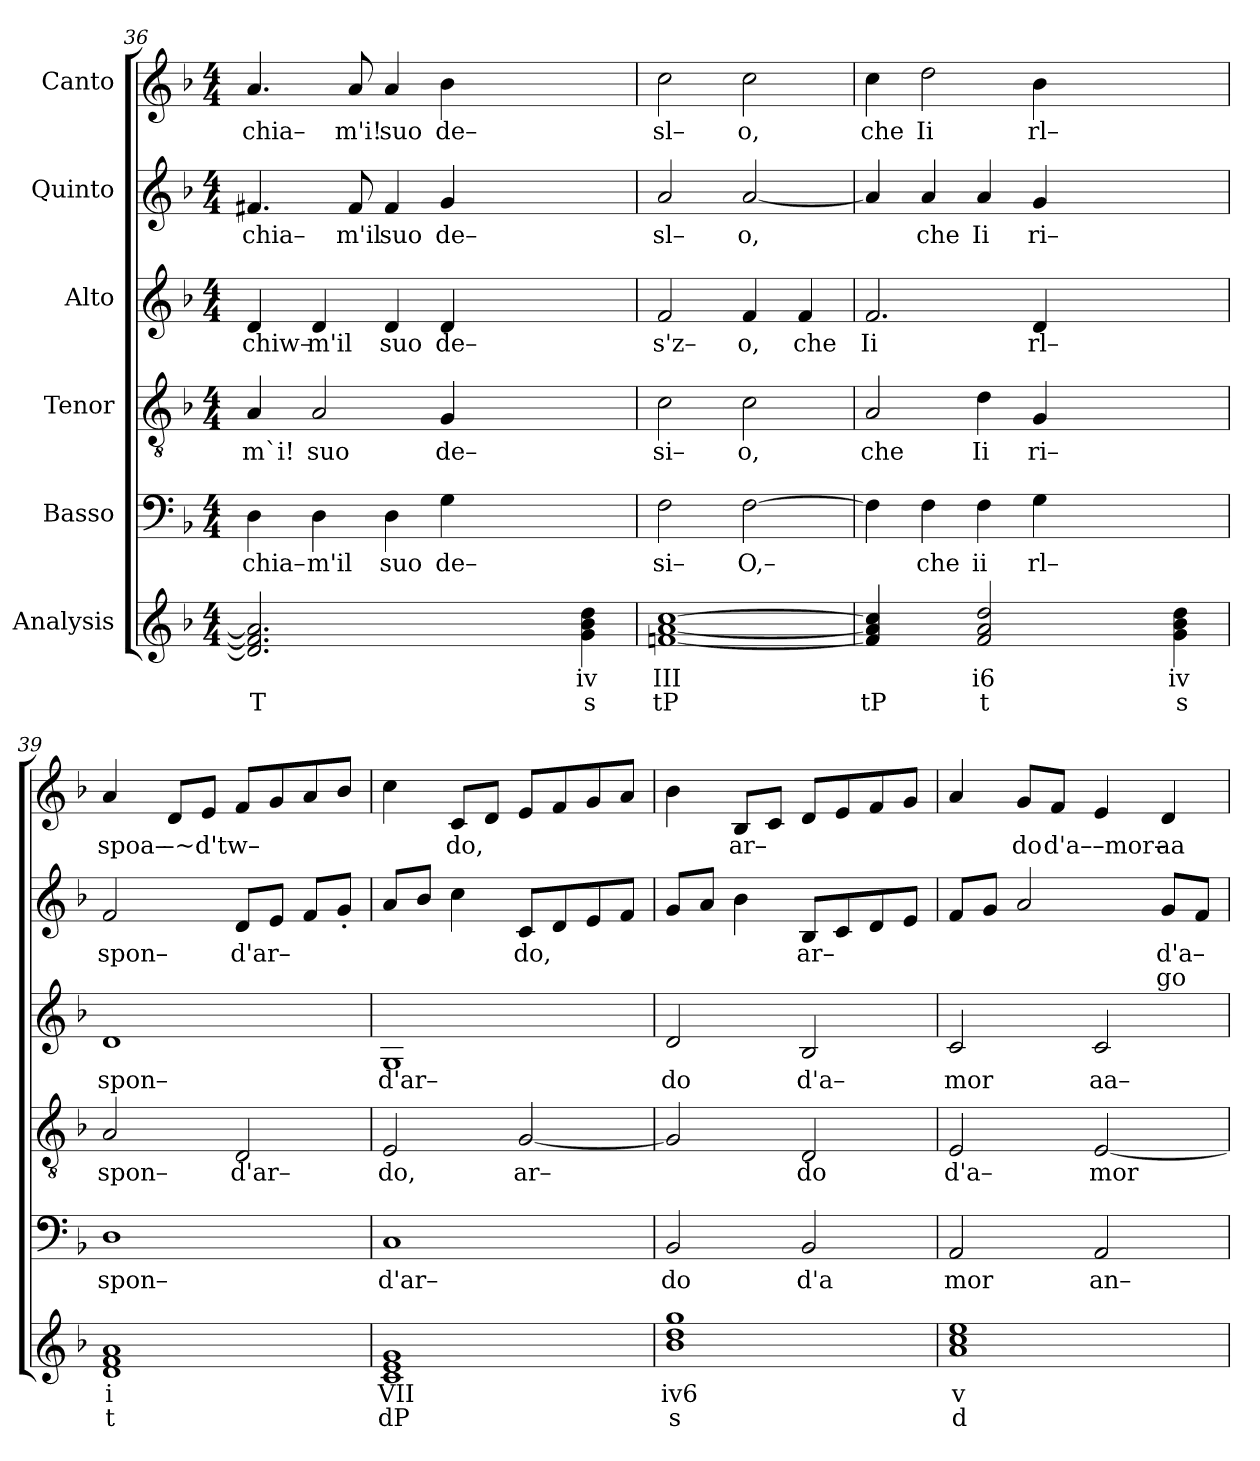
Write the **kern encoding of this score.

**kern	**text	**text	**kern	**text	**kern	**text	**kern	**text	**kern	**text	**text	**kern	**text
*part6	*part6	*part6	*part5	*part5	*part4	*part4	*part3	*part3	*part2	*part2	*part2	*part1	*part1
*staff6	*staff6	*staff6	*staff5	*staff5	*staff4	*staff4	*staff3	*staff3	*staff2	*staff2	*staff2	*staff1	*staff1
*I"Analysis	*	*	*I"Basso	*	*I"Tenor	*	*I"Alto	*	*I"Quinto	*	*	*I"Canto	*
*	*	*	*clefF4	*	*clefGv2	*	*clefG2	*	*clefG2	*	*	*clefG2	*
*k[b-]	*	*	*k[b-]	*	*k[b-]	*	*k[b-]	*	*k[b-]	*	*	*k[b-]	*
*	*	*	*F:	*	*F:	*	*F:	*	*F:	*	*	*F:	*
*M4/4	*	*	*M4/4	*	*M4/4	*	*M4/4	*	*M4/4	*	*	*M4/4	*
=36	=36	=36	=36	=36	=36	=36	=36	=36	=36	=36	=36	=36	=36
!	!	!	!	!LO:LY:b	!	!	!	!	!	!	!	!	!
!	!	!	!	!	!	!LO:LY:b	!	!	!	!	!	!	!
!	!	!	!	!	!	!	!	!LO:LY:b	!	!	!	!	!
!	!	!	!	!	!	!	!	!	!	!LO:LY:b	!	!	!
!	!	!	!	!	!	!	!	!	!	!	!	!	!LO:LY:b
2.d] 2.f#] 2.a]	.	T	4D\	chia–	4A/	m`i!	4d/	chiw–	4.f#X/	chia–	.	4.a/	chia–
!	!	!	!	!LO:LY:b	!	!	!	!	!	!	!	!	!
!	!	!	!	!	!	!LO:LY:b	!	!	!	!	!	!	!
!	!	!	!	!	!	!	!	!LO:LY:b	!	!	!	!	!
.	.	.	4D\	m'il	2A/	suo	4d/	m'il	.	.	.	.	.
!	!	!	!	!	!	!	!	!	!	!LO:LY:b	!	!	!
!	!	!	!	!	!	!	!	!	!	!	!	!	!LO:LY:b
.	.	.	.	.	.	.	.	.	8f#/	m'il	.	8a/	m'i!
!	!	!	!	!LO:LY:b	!	!	!	!	!	!	!	!	!
!	!	!	!	!	!	!	!	!LO:LY:b	!	!	!	!	!
!	!	!	!	!	!	!	!	!	!	!LO:LY:b	!	!	!
!	!	!	!	!	!	!	!	!	!	!	!	!	!LO:LY:b
.	.	.	4D\	suo	.	.	4d/	suo	4f#/	suo	.	4a/	suo
!	!	!	!	!LO:LY:b	!	!	!	!	!	!	!	!	!
!	!	!	!	!	!	!LO:LY:b	!	!	!	!	!	!	!
!	!	!	!	!	!	!	!	!LO:LY:b	!	!	!	!	!
!	!	!	!	!	!	!	!	!	!	!LO:LY:b	!	!	!
!	!	!	!	!	!	!	!	!	!	!	!	!	!LO:LY:b
2.ryy	.	.	4G\	de–	4G/	de–	4d/	de–	4g/	de–	.	4b-\	de–
.	.	.	2.ryy	.	2.ryy	.	2.ryy	.	2.ryy	.	.	2.ryy	.
4g 4b- 4dd	iv	s	.	.	.	.	.	.	.	.	.	.	.
=37	=37	=37	=37	=37	=37	=37	=37	=37	=37	=37	=37	=37	=37
!	!	!	!	!LO:LY:b	!	!	!	!	!	!	!	!	!
!	!	!	!	!	!	!LO:LY:b	!	!	!	!	!	!	!
!	!	!	!	!	!	!	!	!LO:LY:b	!	!	!	!	!
!	!	!	!	!	!	!	!	!	!	!LO:LY:b	!	!	!
!	!	!	!	!	!	!	!	!	!	!	!	!	!LO:LY:b
[1fn [1a [1cc	III	tP	2F\	si–	2c\	si–	2f/	s'z–	2a/	sl–	.	2cc\	sl–
!	!	!	!	!LO:LY:b	!	!	!	!	!	!	!	!	!
!	!	!	!	!	!	!LO:LY:b	!	!	!	!	!	!	!
!	!	!	!	!	!	!	!	!LO:LY:b	!	!	!	!	!
!	!	!	!	!	!	!	!	!	!	!LO:LY:b	!	!	!
!	!	!	!	!	!	!	!	!	!	!	!	!	!LO:LY:b
.	.	.	[2F\	O,–	2c\	o,	4f/	o,	[2a/	o,	.	2cc\	o,
!	!	!	!	!	!	!	!	!LO:LY:b	!	!	!	!	!
.	.	.	.	.	.	.	4f/	che	.	.	.	.	.
=38	=38	=38	=38	=38	=38	=38	=38	=38	=38	=38	=38	=38	=38
!	!	!	!	!	!	!LO:LY:b	!	!	!	!	!	!	!
!	!	!	!	!	!	!	!	!LO:LY:b	!	!	!	!	!
!	!	!	!	!	!	!	!	!	!	!	!	!	!LO:LY:b
4f] 4a] 4cc]	.	tP	4F\]	.	2A/	che	2.f/	Ii	4a/]	.	.	4cc\	che
!	!	!	!	!LO:LY:b	!	!	!	!	!	!	!	!	!
!	!	!	!	!	!	!	!	!	!	!LO:LY:b	!	!	!
!	!	!	!	!	!	!	!	!	!	!	!	!	!LO:LY:b
4ryy	.	.	4F\	che	.	.	.	.	4a/	che	.	2dd\	Ii
!	!	!	!	!LO:LY:b	!	!	!	!	!	!	!	!	!
!	!	!	!	!	!	!LO:LY:b	!	!	!	!	!	!	!
!	!	!	!	!	!	!	!	!	!	!LO:LY:b	!	!	!
2f 2a 2dd	i6	t	4F\	ii	4d\	Ii	.	.	4a/	Ii	.	.	.
!	!	!	!	!LO:LY:b	!	!	!	!	!	!	!	!	!
!	!	!	!	!	!	!LO:LY:b	!	!	!	!	!	!	!
!	!	!	!	!	!	!	!	!LO:LY:b	!	!	!	!	!
!	!	!	!	!	!	!	!	!	!	!LO:LY:b	!	!	!
!	!	!	!	!	!	!	!	!	!	!	!	!	!LO:LY:b
.	.	.	4G\	rl–	4G/	ri–	4d/	rl–	4g/	ri–	.	4b-\	rl–
2ryy	.	.	2.ryy	.	2.ryy	.	2.ryy	.	2.ryy	.	.	2.ryy	.
4g 4b- 4dd	iv	s	.	.	.	.	.	.	.	.	.	.	.
=39	=39	=39	=39	=39	=39	=39	=39	=39	=39	=39	=39	=39	=39
!	!	!	!	!LO:LY:b	!	!	!	!	!	!	!	!	!
!	!	!	!	!	!	!LO:LY:b	!	!	!	!	!	!	!
!	!	!	!	!	!	!	!	!LO:LY:b	!	!	!	!	!
!	!	!	!	!	!	!	!	!	!	!LO:LY:b	!	!	!
!	!	!	!	!	!	!	!	!	!	!	!	!	!LO:LY:b
1d 1f 1a	i	t	1D	spon–	2A/	spon–	1d	spon–	2f/	spon–	.	4a/	spoa–
!	!	!	!	!	!	!	!	!	!	!	!	!	!LO:LY:b
.	.	.	.	.	.	.	.	.	.	.	.	8d/L	–~d'tw–
.	.	.	.	.	.	.	.	.	.	.	.	8e/J	.
!	!	!	!	!	!	!LO:LY:b	!	!	!	!	!	!	!
!	!	!	!	!	!	!	!	!	!	!LO:LY:b	!	!	!
.	.	.	.	.	2D/	d'ar–	.	.	8d/L	d'ar–	.	8f/L	.
.	.	.	.	.	.	.	.	.	8e/J	.	.	8g/	.
.	.	.	.	.	.	.	.	.	8f/L	.	.	8a/	.
.	.	.	.	.	.	.	.	.	8g'/J	.	.	8b-/J	.
=40	=40	=40	=40	=40	=40	=40	=40	=40	=40	=40	=40	=40	=40
!	!	!	!	!LO:LY:b	!	!	!	!	!	!	!	!	!
!	!	!	!	!	!	!LO:LY:b	!	!	!	!	!	!	!
!	!	!	!	!	!	!	!	!LO:LY:b	!	!	!	!	!
1c 1e 1g	VII	dP	1C	d'ar–	2E/	do,	1G	d'ar–	8a/L	.	.	4cc\	.
.	.	.	.	.	.	.	.	.	8b-/J	.	.	.	.
!	!	!	!	!	!	!	!	!	!	!	!	!	!LO:LY:b
.	.	.	.	.	.	.	.	.	4cc\	.	.	8c/L	do,
.	.	.	.	.	.	.	.	.	.	.	.	8d/J	.
!	!	!	!	!	!	!LO:LY:b	!	!	!	!	!	!	!
!	!	!	!	!	!	!	!	!	!	!LO:LY:b	!	!	!
.	.	.	.	.	[2G/	ar–	.	.	8c/L	do,	.	8e/L	.
.	.	.	.	.	.	.	.	.	8d/	.	.	8f/	.
.	.	.	.	.	.	.	.	.	8e/	.	.	8g/	.
.	.	.	.	.	.	.	.	.	8f/J	.	.	8a/J	.
=41	=41	=41	=41	=41	=41	=41	=41	=41	=41	=41	=41	=41	=41
!	!	!	!	!LO:LY:b	!	!	!	!	!	!	!	!	!
!	!	!	!	!	!	!	!	!LO:LY:b	!	!	!	!	!
1b- 1dd 1gg	iv6	s	2BB-/	do	2G/]	.	2d/	do	8g/L	.	.	4b-\	.
.	.	.	.	.	.	.	.	.	8a/J	.	.	.	.
!	!	!	!	!	!	!	!	!	!	!	!	!	!LO:LY:b
.	.	.	.	.	.	.	.	.	4b-\	.	.	8B-/L	ar–
.	.	.	.	.	.	.	.	.	.	.	.	8c/J	.
!	!	!	!	!LO:LY:b	!	!	!	!	!	!	!	!	!
!	!	!	!	!	!	!LO:LY:b	!	!	!	!	!	!	!
!	!	!	!	!	!	!	!	!LO:LY:b	!	!	!	!	!
!	!	!	!	!	!	!	!	!	!	!LO:LY:b	!	!	!
.	.	.	2BB-/	d'a	2D/	do	2B-/	d'a–	8B-/L	ar–	.	8d/L	.
.	.	.	.	.	.	.	.	.	8c/	.	.	8e/	.
.	.	.	.	.	.	.	.	.	8d/	.	.	8f/	.
.	.	.	.	.	.	.	.	.	8e/J	.	.	8g/J	.
=42	=42	=42	=42	=42	=42	=42	=42	=42	=42	=42	=42	=42	=42
!	!	!	!	!LO:LY:b	!	!	!	!	!	!	!	!	!
!	!	!	!	!	!	!LO:LY:b	!	!	!	!	!	!	!
!	!	!	!	!	!	!	!	!LO:LY:b	!	!	!	!	!
1a 1cc 1ee	v	d	2AA/	mor	2E/	d'a–	2c/	mor	8f/L	.	.	4a/	.
.	.	.	.	.	.	.	.	.	8g/J	.	.	.	.
!	!	!	!	!	!	!	!	!	!	!	!	!	!LO:LY:b
.	.	.	.	.	.	.	.	.	2a/	.	.	8g/L	do
!	!	!	!	!	!	!	!	!	!	!	!	!	!LO:LY:b
.	.	.	.	.	.	.	.	.	.	.	.	8f/J	d'a––mor–
!	!	!	!	!LO:LY:b	!	!	!	!	!	!	!	!	!
!	!	!	!	!	!	!LO:LY:b	!	!	!	!	!	!	!
!	!	!	!	!	!	!	!	!LO:LY:b	!	!	!	!	!
.	.	.	2AA/	an–	[2E/	mor	2c/	aa–	.	.	.	4e/	.
!	!	!	!	!	!	!	!	!	!	!LO:LY:b	!LO:LY:b	!	!
!	!	!	!	!	!	!	!	!	!	!	!	!	!LO:LY:b
.	.	.	.	.	.	.	.	.	8g/L	d'a–	go	4d/	aa
.	.	.	.	.	.	.	.	.	8f/J	.	.	.	.
=	=	=	=	=	=	=	=	=	=	=	=	=	=
*-	*-	*-	*-	*-	*-	*-	*-	*-	*-	*-	*-	*-	*-
